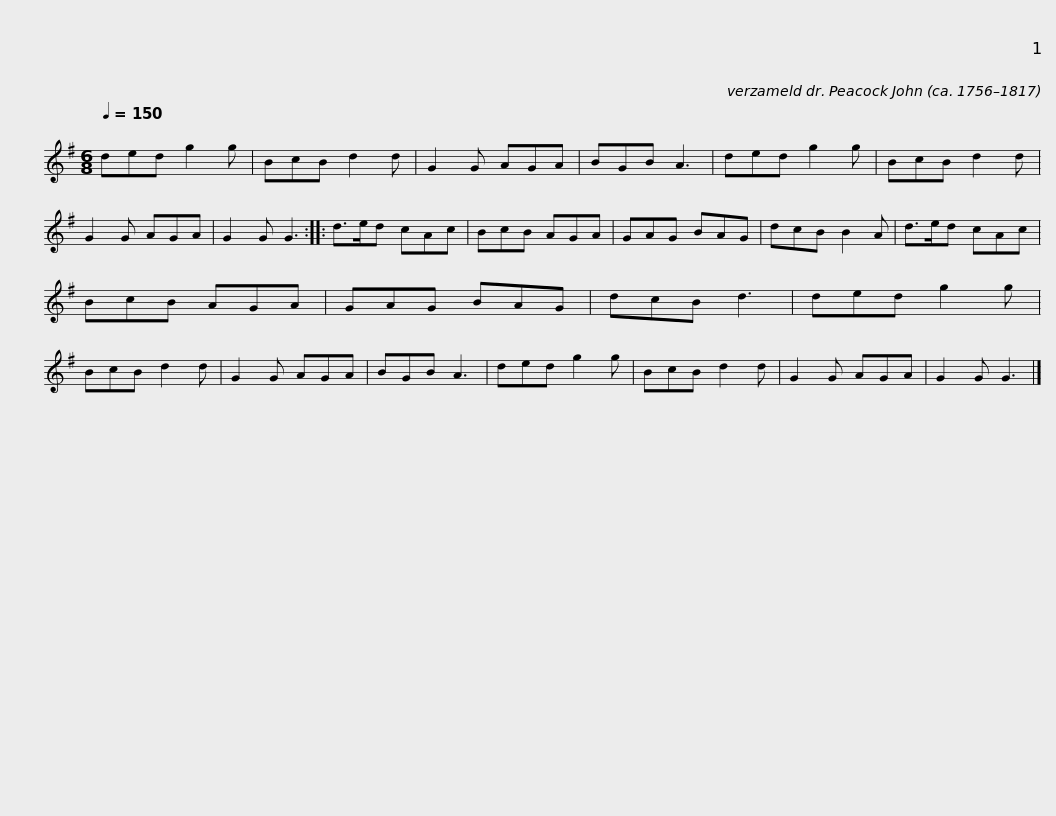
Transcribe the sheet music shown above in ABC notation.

X:1
L:1/8
Q:1/4=150
M:6/8
I:linebreak $
K:G
V:1 treble
V:1
 ded g2 g | BcB d2 d | G2 G AGA | BGB A3 | ded g2 g | %5
 BcB d2 d | G2 G AGA | G2 G G3 ::$ d>ed cAc | BcB AGA | %10
 GAG BAG | dcB B2 A | d>ed cAc | BcB AGA | GAG BAG | %15
 dcB d3 |$ ded g2 g | BcB d2 d | G2 G AGA | BGB A3 | %20
 ded g2 g | BcB d2 d | G2 G AGA | G2 G G3 |] %24
